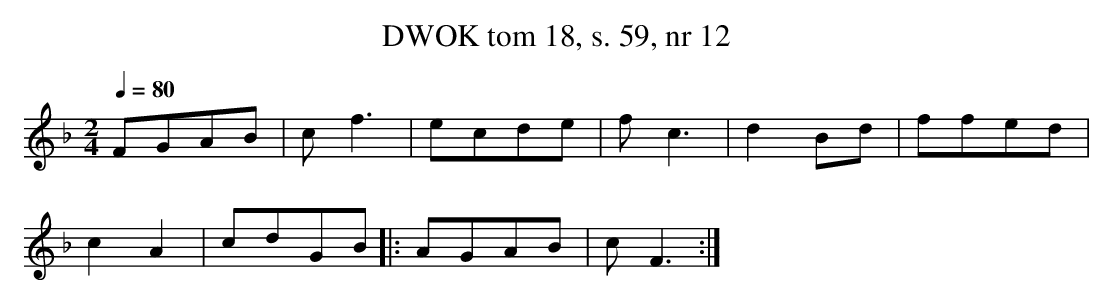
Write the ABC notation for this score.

X:1
T: DWOK tom 18, s. 59, nr 12
L:1/8
M:2/4
K:F
Q:1/4=80
FGAB|cf3|ecde|fc3|d2Bd|ffed|
c2A2|cdGB|:AGAB|cF3:|
